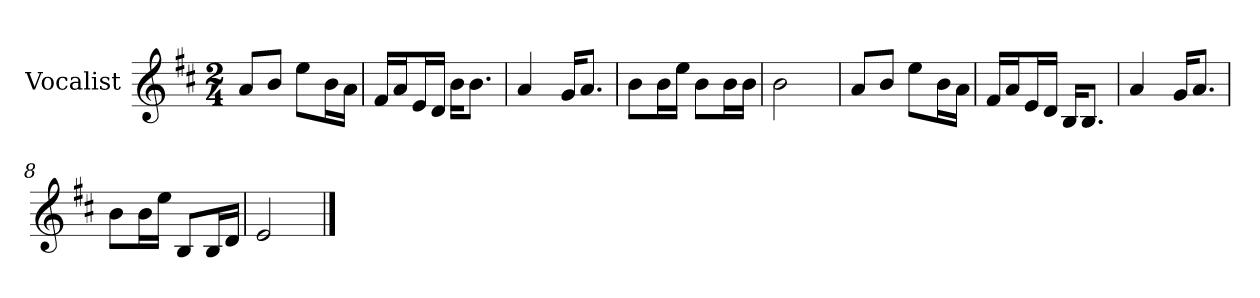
**kern
*part1
*staff1
*I"Vocalist
*k[f#c#]
*D:
*M2/4
=
8aL
8bJ
8eeL
16bL
16aJJ
=1
16f#LL
16aJ
16eL
16dJJ
16bKL
8.bJ
=2
4a
16gKL
8.aJ
=3
8bL
16bL
16eeJJ
8bL
16bL
16bJJ
=4
2b
=5
8aL
8bJ
8eeL
16bL
16aJJ
=6
16f#LL
16aJ
16eL
16dJJ
16BKL
8.BJ
=7
4a
16gKL
8.aJ
=8
8bL
16bL
16eeJJ
8BL
16BL
16dJJ
=9
2e
==
*-
